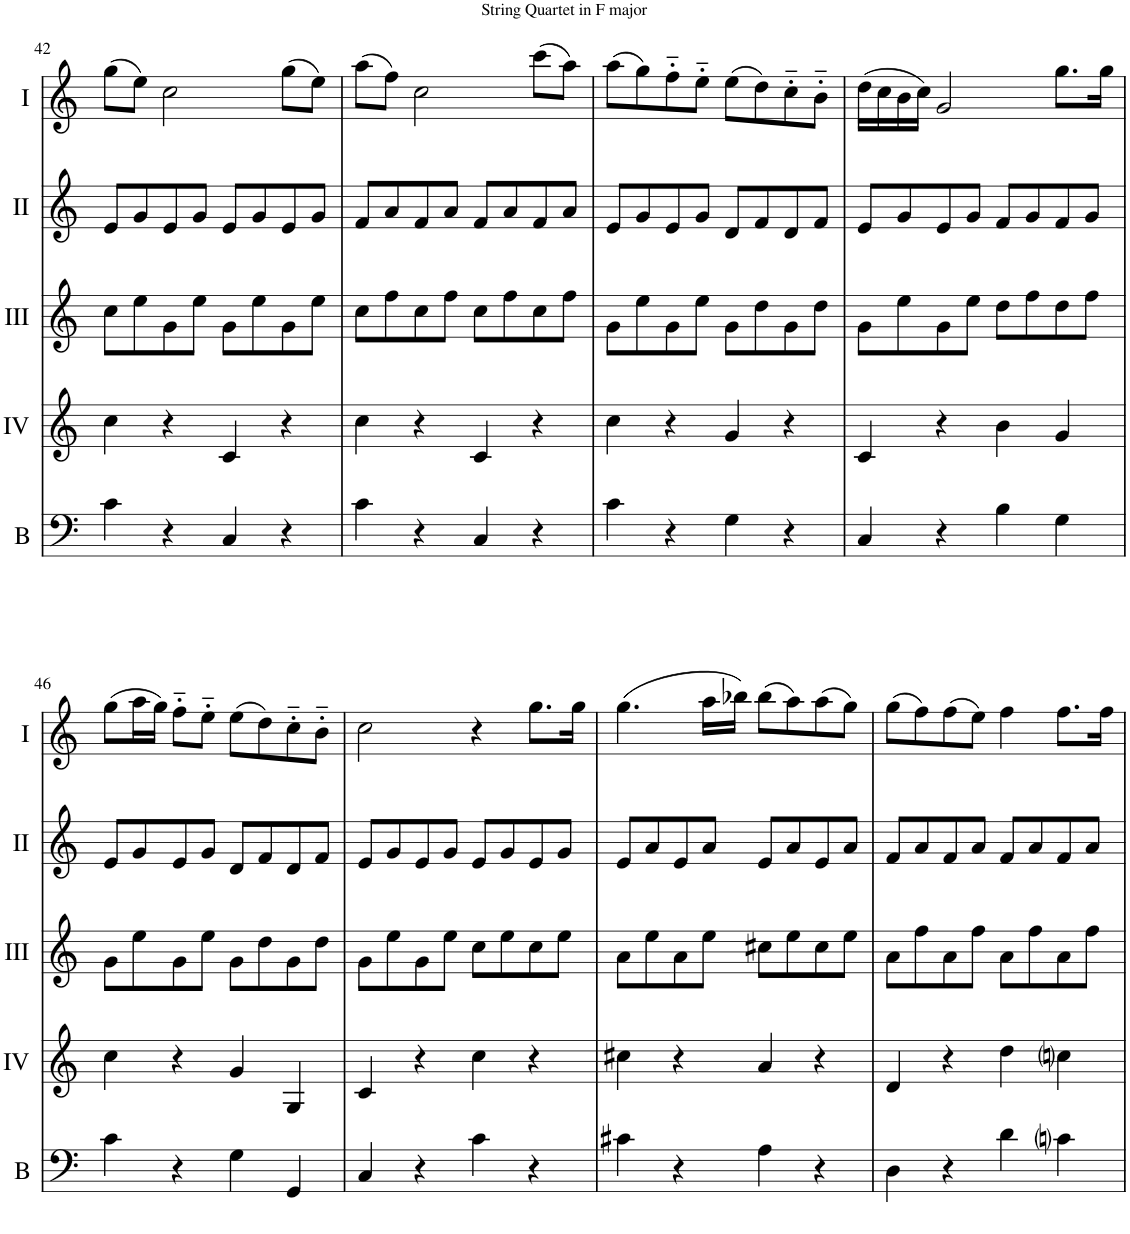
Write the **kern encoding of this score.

**kern	**kern	**kern	**kern	**kern
*part5	*part4	*part3	*part2	*part1
*staff5	*staff4	*staff3	*staff2	*staff1
*I"Bass	*I"Acc. 4	*I"Acc. 3	*I"Acc. 2	*I"Acc. 1
*I'B	*	*	*	*
!!LO:PB:g=z
*clefF4	*clefG2	*clefG2	*clefG2	*clefG2
*Trd7c12	*Trd7c12	*Trd7c12	*	*
*k[]	*k[]	*k[]	*k[]	*k[]
*M4/4	*M4/4	*M4/4	*M4/4	*M4/4
*met(c)	*met(c)	*met(c)	*met(c)	*met(c)
=42	=42	=42	=42	=42
4c\	4cc\	8cc\L	8e/L	(8gg\L
.	.	8ee\	8g/	8ee\J)
4r	4r	8g\	8e/	2cc\
.	.	8ee\J	8g/J	.
4C/	4c/	8g\L	8e/L	.
.	.	8ee\	8g/	.
4r	4r	8g\	8e/	(8gg\L
.	.	8ee\J	8g/J	8ee\J)
=43	=43	=43	=43	=43
4c\	4cc\	8cc\L	8f/L	(8aa\L
.	.	8ff\	8a/	8ff\J)
4r	4r	8cc\	8f/	2cc\
.	.	8ff\J	8a/J	.
4C/	4c/	8cc\L	8f/L	.
.	.	8ff\	8a/	.
4r	4r	8cc\	8f/	(8ccc\L
.	.	8ff\J	8a/J	8aa\J)
=44	=44	=44	=44	=44
4c\	4cc\	8g\L	8e/L	(8aa\L
.	.	8ee\	8g/	8gg\)
4r	4r	8g\	8e/	8ff'~\
.	.	8ee\J	8g/J	8ee'~\J
4G\	4g/	8g\L	8d/L	(8ee\L
.	.	8dd\	8f/	8dd\)
4r	4r	8g\	8d/	8cc'~\
.	.	8dd\J	8f/J	8b'~\J
=45	=45	=45	=45	=45
4C/	4c/	8g\L	8e/L	(16dd\LL
.	.	.	.	16cc\
.	.	8ee\	8g/	16b\
.	.	.	.	16cc\JJ)
4r	4r	8g\	8e/	2g/
.	.	8ee\J	8g/J	.
4B\	4b\	8dd\L	8f/L	.
.	.	8ff\	8g/	.
4G\	4g/	8dd\	8f/	8.gg\L
.	.	8ff\J	8g/J	.
.	.	.	.	16gg\Jk
!!LO:LB:g=z
=46	=46	=46	=46	=46
4c\	4cc\	8g\L	8e/L	(8gg\L
.	.	8ee\	8g/	16aa\L
.	.	.	.	16gg\JJ)
4r	4r	8g\	8e/	8ff'~\L
.	.	8ee\J	8g/J	8ee'~\J
4G\	4g/	8g\L	8d/L	(8ee\L
.	.	8dd\	8f/	8dd\)
4GG/	4G/	8g\	8d/	8cc'~\
.	.	8dd\J	8f/J	8b'~\J
=47	=47	=47	=47	=47
4C/	4c/	8g\L	8e/L	2cc\
.	.	8ee\	8g/	.
4r	4r	8g\	8e/	.
.	.	8ee\J	8g/J	.
4c\	4cc\	8cc\L	8e/L	4r
.	.	8ee\	8g/	.
4r	4r	8cc\	8e/	8.gg\L
.	.	8ee\J	8g/J	.
.	.	.	.	16gg\Jk
=48	=48	=48	=48	=48
4c#X\	4cc#X\	8a\L	8e/L	(4.gg\
.	.	8ee\	8a/	.
4r	4r	8a\	8e/	.
.	.	8ee\J	8a/J	16aa\LL
.	.	.	.	16bb-X\JJ)
4A\	4a/	8cc#X\L	8e/L	(8bb-\L
.	.	8ee\	8a/	8aa\)
4r	4r	8cc#\	8e/	(8aa\
.	.	8ee\J	8a/J	8gg\J)
=49	=49	=49	=49	=49
4D\	4d/	8a\L	8f/L	(8gg\L
.	.	8ff\	8a/	8ff\)
4r	4r	8a\	8f/	(8ff\
.	.	8ff\J	8a/J	8ee\J)
4d\	4dd\	8a\L	8f/L	4ff\
.	.	8ff\	8a/	.
4cni\	4ccni\	8a\	8f/	8.ff\L
.	.	8ff\J	8a/J	.
.	.	.	.	16ff\Jk
=	=	=	=	=
*-	*-	*-	*-	*-
